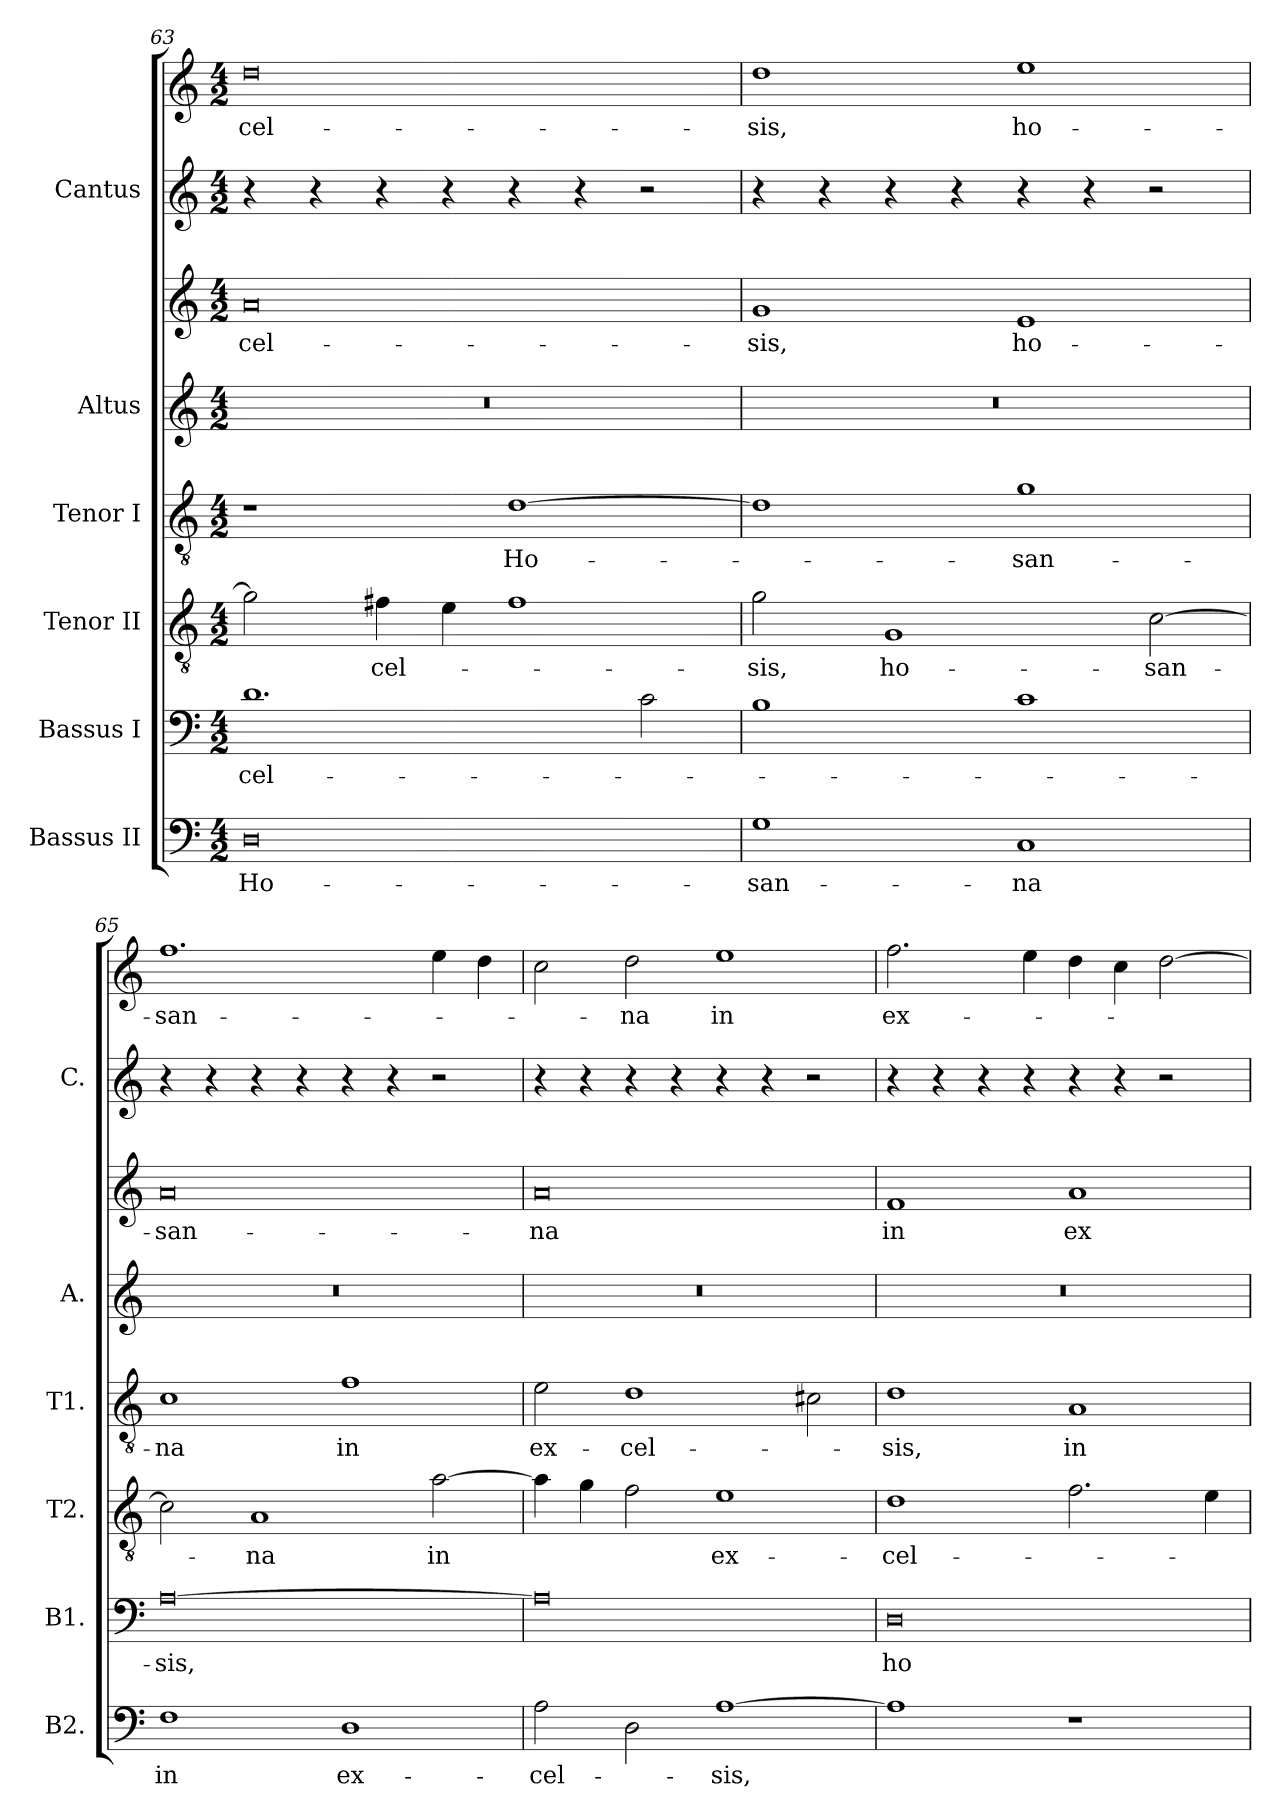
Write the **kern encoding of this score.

**kern	**text	**kern	**text	**kern	**text	**kern	**text	**kern	**kern	**text	**kern	**kern	**text
*part6	*part6	*part5	*part5	*part4	*part4	*part3	*part3	*part2	*part2	*part2	*part1	*part1	*part1
*staff8	*staff8	*staff7	*staff7	*staff6	*staff6	*staff5	*staff5	*staff4	*staff3	*staff3	*staff2	*staff1	*staff1
*I"Bassus II	*	*I"Bassus I	*	*I"Tenor II	*	*I"Tenor I	*	*I"Altus	*	*	*I"Cantus	*	*
*I'B2.	*	*I'B1.	*	*I'T2.	*	*I'T1.	*	*I'A.	*	*	*I'C.	*	*
*clefF4	*	*clefF4	*	*clefGv2	*	*clefGv2	*	*clefG2	*clefG2	*	*clefG2	*clefG2	*
*	*	*	*	*ITrd7c12	*	*ITrd7c12	*	*	*	*	*	*	*
*k[]	*	*k[]	*	*k[]	*	*k[]	*	*k[]	*k[]	*	*k[]	*k[]	*
*C:	*	*C:	*	*C:	*	*C:	*	*C:	*C:	*	*C:	*C:	*
*M4/2	*	*M4/2	*	*M4/2	*	*M4/2	*	*M4/2	*M4/2	*	*M4/2	*M4/2	*
=63	=63	=63	=63	=63	=63	=63	=63	=63	=63	=63	=63	=63	=63
!	!LO:LY:b:color=#000000	!	!	!	!	!	!	!	!	!	!	!	!
!	!	!	!LO:LY:b:color=#000000	!	!	!	!	!LO:N:vis=1	!	!	!	!	!
!	!	!	!	!	!	!	!	!	!	!LO:LY:b:color=#000000	!	!	!
!	!	!	!	!	!	!	!	!	!	!	!	!	!LO:LY:b:color=#000000
0Di	Ho-	1.di	-cel-	2Gi\]	.	1r	.	0r	0ai	-cel-	4r	0ddi	-cel-
.	.	.	.	.	.	.	.	.	.	.	4r	.	.
!	!	!	!	!	!LO:LY:b:color=#000000	!	!	!	!	!	!	!	!
.	.	.	.	4F#Xi\	-cel-	.	.	.	.	.	4r	.	.
.	.	.	.	4Ei\	.	.	.	.	.	.	4r	.	.
!	!	!	!	!	!	!	!LO:LY:b:color=#000000	!	!	!	!	!	!
.	.	.	.	1F#i	.	[1Di	Ho-	.	.	.	4r	.	.
.	.	.	.	.	.	.	.	.	.	.	4r	.	.
.	.	2ci\	.	.	.	.	.	.	.	.	2r	.	.
=64	=64	=64	=64	=64	=64	=64	=64	=64	=64	=64	=64	=64	=64
!	!LO:LY:b:color=#000000	!	!	!	!	!	!	!	!	!	!	!	!
!	!	!	!	!	!LO:LY:b:color=#000000	!	!	!LO:N:vis=1	!	!	!	!	!
!	!	!	!	!	!	!	!	!	!	!LO:LY:b:color=#000000	!	!	!
!	!	!	!	!	!	!	!	!	!	!	!	!	!LO:LY:b:color=#000000
1Gi	-san-	1Bi	.	2Gi\	-sis,	1Di]	.	0r	1gi	-sis,	4r	1ddi	-sis,
.	.	.	.	.	.	.	.	.	.	.	4r	.	.
!	!	!	!	!	!LO:LY:b:color=#000000	!	!	!	!	!	!	!	!
.	.	.	.	1GGi	ho-	.	.	.	.	.	4r	.	.
.	.	.	.	.	.	.	.	.	.	.	4r	.	.
!	!LO:LY:b:color=#000000	!	!	!	!	!	!	!	!	!	!	!	!
!	!	!	!	!	!	!	!LO:LY:b:color=#000000	!	!	!	!	!	!
!	!	!	!	!	!	!	!	!	!	!LO:LY:b:color=#000000	!	!	!
!	!	!	!	!	!	!	!	!	!	!	!	!	!LO:LY:b:color=#000000
1Ci	-na	1ci	.	.	.	1Gi	-san-	.	1ei	ho-	4r	1eei	ho-
.	.	.	.	.	.	.	.	.	.	.	4r	.	.
!	!	!	!	!	!LO:LY:b:color=#000000	!	!	!	!	!	!	!	!
.	.	.	.	[2Ci\	-san-	.	.	.	.	.	2r	.	.
=65	=65	=65	=65	=65	=65	=65	=65	=65	=65	=65	=65	=65	=65
!	!LO:LY:b:color=#000000	!	!	!	!	!	!	!	!	!	!	!	!
!	!	!	!LO:LY:b:color=#000000	!	!	!	!	!	!	!	!	!	!
!	!	!	!	!	!	!	!LO:LY:b:color=#000000	!LO:N:vis=1	!	!	!	!	!
!	!	!	!	!	!	!	!	!	!	!LO:LY:b:color=#000000	!	!	!
!	!	!	!	!	!	!	!	!	!	!	!	!	!LO:LY:b:color=#000000
1Fi	in	[0Ai	-sis,	2Ci\]	.	1Ci	-na	0r	0ai	-san-	4r	1.ffi	-san-
.	.	.	.	.	.	.	.	.	.	.	4r	.	.
!	!	!	!	!	!LO:LY:b:color=#000000	!	!	!	!	!	!	!	!
.	.	.	.	1AAi	-na	.	.	.	.	.	4r	.	.
.	.	.	.	.	.	.	.	.	.	.	4r	.	.
!	!LO:LY:b:color=#000000	!	!	!	!	!	!	!	!	!	!	!	!
!	!	!	!	!	!	!	!LO:LY:b:color=#000000	!	!	!	!	!	!
1Di	ex-	.	.	.	.	1Fi	in	.	.	.	4r	.	.
.	.	.	.	.	.	.	.	.	.	.	4r	.	.
!	!	!	!	!	!LO:LY:b:color=#000000	!	!	!	!	!	!	!	!
.	.	.	.	[2Ai\	in	.	.	.	.	.	2r	4eei\	.
.	.	.	.	.	.	.	.	.	.	.	.	4ddi\	.
!!LO:LB:g=z
=66	=66	=66	=66	=66	=66	=66	=66	=66	=66	=66	=66	=66	=66
!	!LO:LY:b:color=#000000	!	!	!	!	!	!	!	!	!	!	!	!
!	!	!	!	!	!	!	!LO:LY:b:color=#000000	!LO:N:vis=1	!	!	!	!	!
!	!	!	!	!	!	!	!	!	!	!LO:LY:b:color=#000000	!	!	!
2Ai\	-cel-	0Ai]	.	4Ai\]	.	2Ei\	ex-	0r	0ai	-na	4r	2cci\	.
.	.	.	.	4Gi\	.	.	.	.	.	.	4r	.	.
!	!	!	!	!	!	!	!LO:LY:b:color=#000000	!	!	!	!	!	!
!	!	!	!	!	!	!	!	!	!	!	!	!	!LO:LY:b:color=#000000
2Di\	.	.	.	2Fi\	.	1Di	-cel-	.	.	.	4r	2ddi\	-na
.	.	.	.	.	.	.	.	.	.	.	4r	.	.
!	!LO:LY:b:color=#000000	!	!	!	!	!	!	!	!	!	!	!	!
!	!	!	!	!	!LO:LY:b:color=#000000	!	!	!	!	!	!	!	!
!	!	!	!	!	!	!	!	!	!	!	!	!	!LO:LY:b:color=#000000
[1Ai	-sis,	.	.	1Ei	ex-	.	.	.	.	.	4r	1eei	in
.	.	.	.	.	.	.	.	.	.	.	4r	.	.
.	.	.	.	.	.	2C#Xi\	.	.	.	.	2r	.	.
=67	=67	=67	=67	=67	=67	=67	=67	=67	=67	=67	=67	=67	=67
!	!	!	!LO:LY:b:color=#000000	!	!	!	!	!	!	!	!	!	!
!	!	!	!	!	!LO:LY:b:color=#000000	!	!	!	!	!	!	!	!
!	!	!	!	!	!	!	!LO:LY:b:color=#000000	!LO:N:vis=1	!	!	!	!	!
!	!	!	!	!	!	!	!	!	!	!LO:LY:b:color=#000000	!	!	!
!	!	!	!	!	!	!	!	!	!	!	!	!	!LO:LY:b:color=#000000
1Ai]	.	0Di	ho-	1Di	-cel-	1Di	-sis,	0r	1fi	in	4r	2.ffi\	ex-
.	.	.	.	.	.	.	.	.	.	.	4r	.	.
.	.	.	.	.	.	.	.	.	.	.	4r	.	.
.	.	.	.	.	.	.	.	.	.	.	4r	4eei\	.
!	!	!	!	!	!	!	!LO:LY:b:color=#000000	!	!	!	!	!	!
!	!	!	!	!	!	!	!	!	!	!LO:LY:b:color=#000000	!	!	!
1r	.	.	.	2.Fi\	.	1AAi	in	.	1ai	ex-	4r	4ddi\	.
.	.	.	.	.	.	.	.	.	.	.	4r	4cci\	.
.	.	.	.	.	.	.	.	.	.	.	2r	[2ddi\	.
.	.	.	.	4Ei\	.	.	.	.	.	.	.	.	.
=	=	=	=	=	=	=	=	=	=	=	=	=	=
*-	*-	*-	*-	*-	*-	*-	*-	*-	*-	*-	*-	*-	*-
